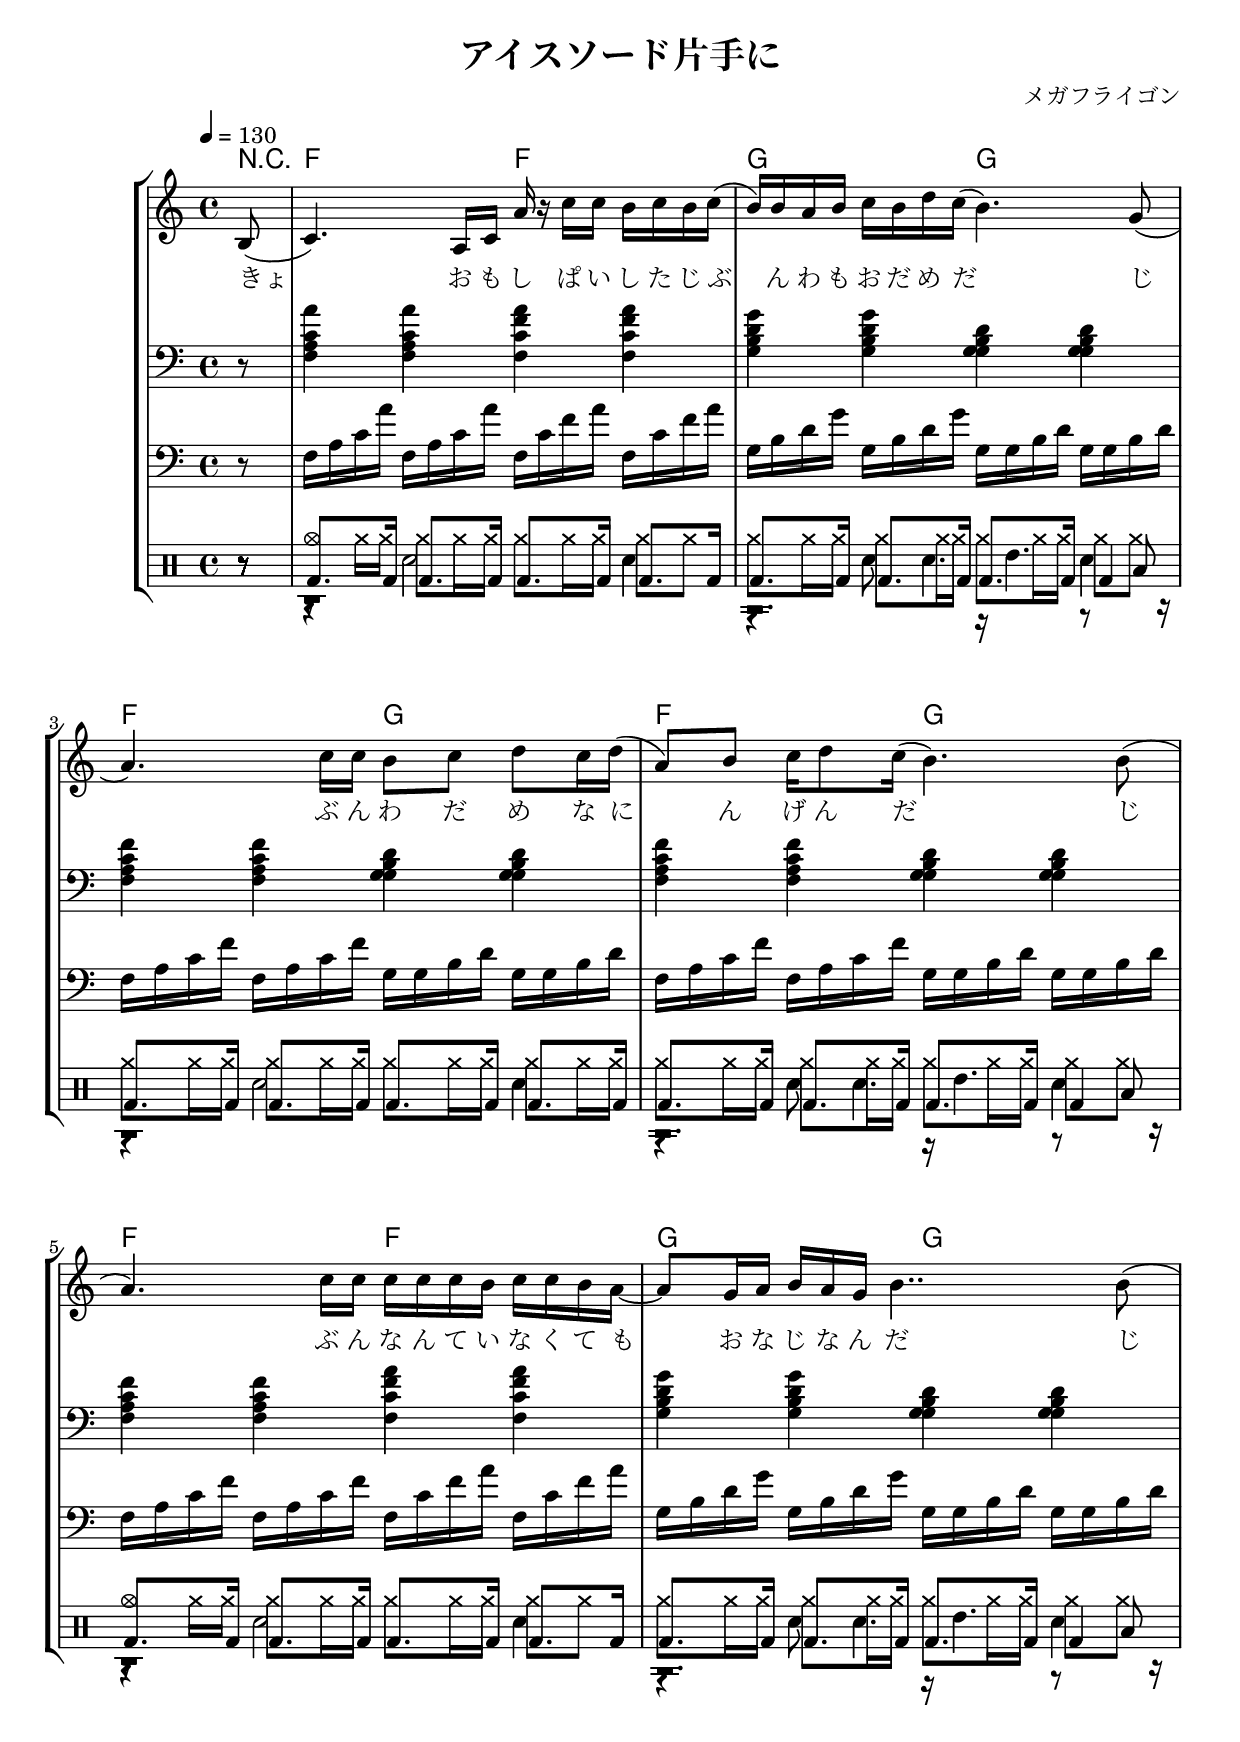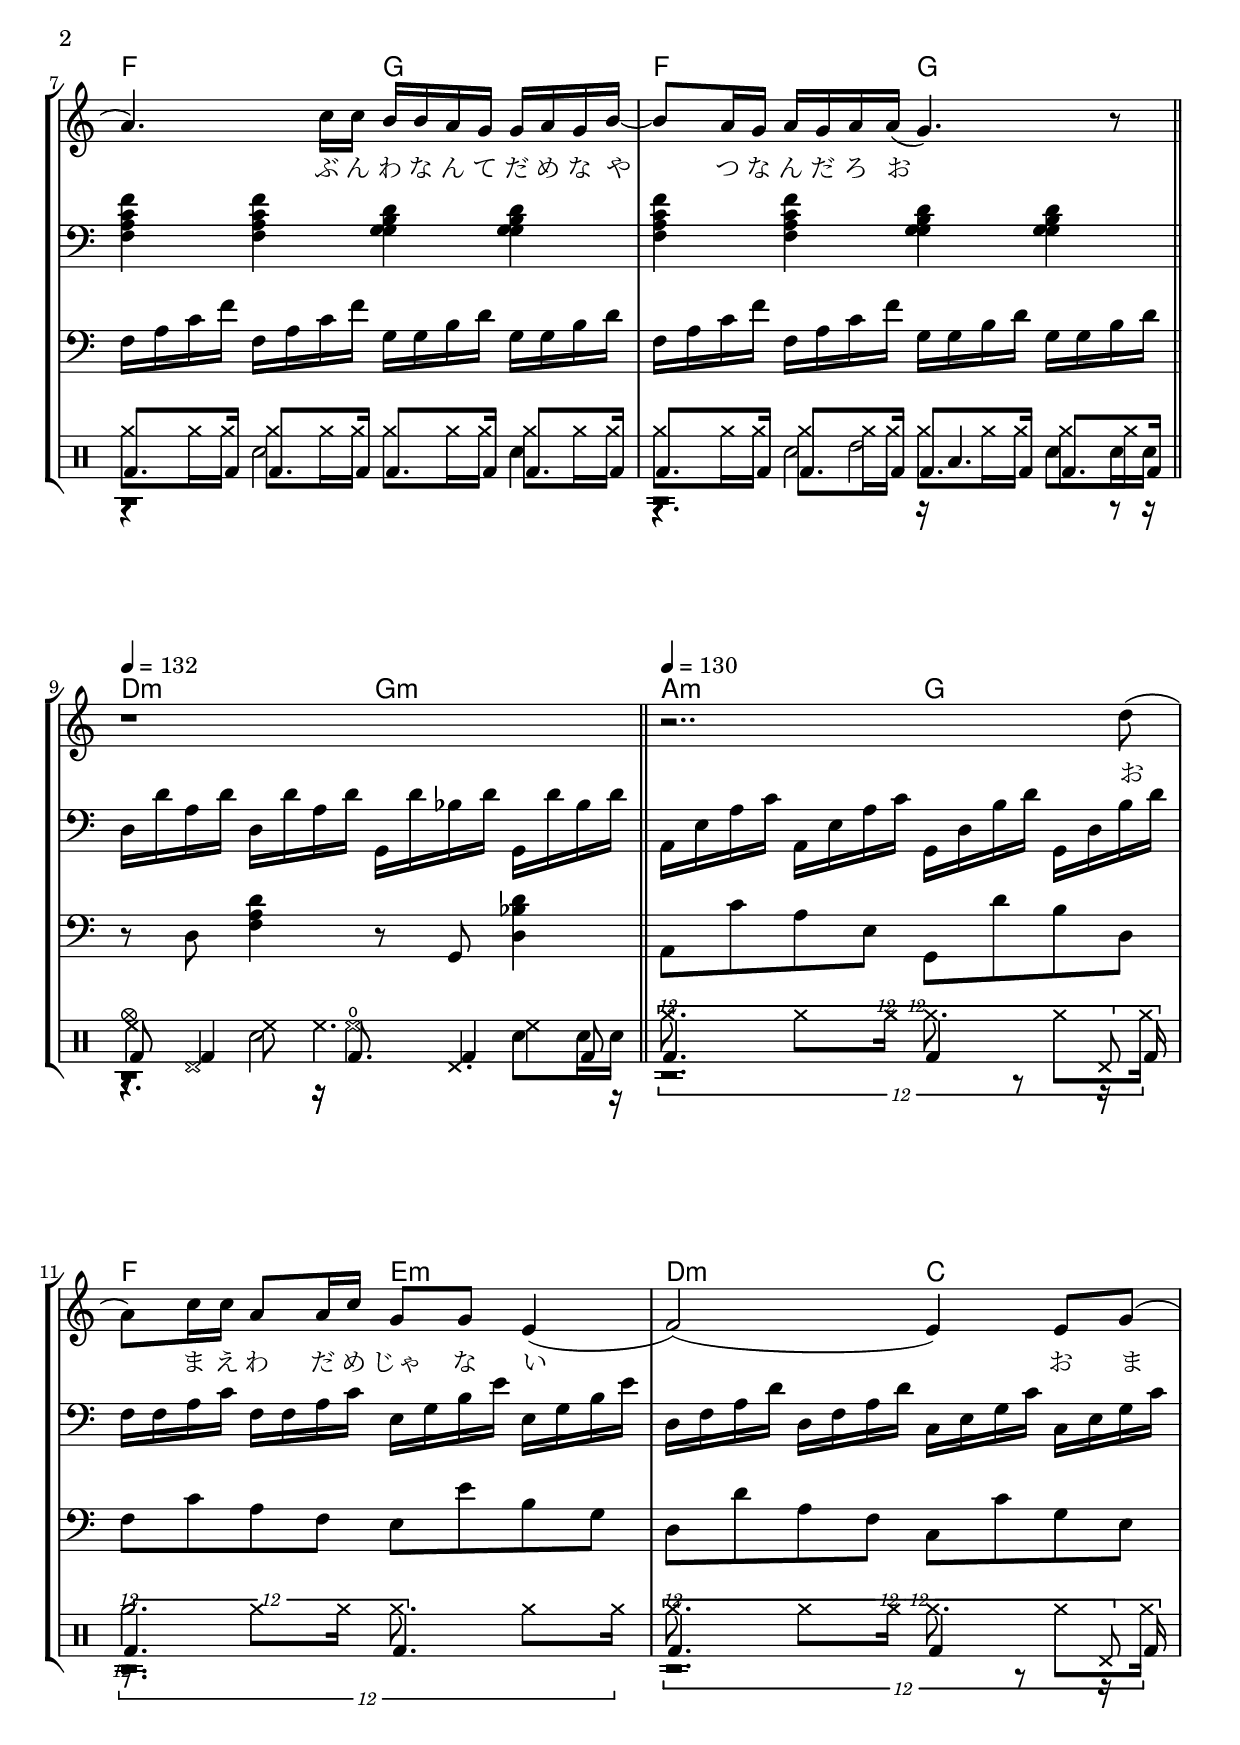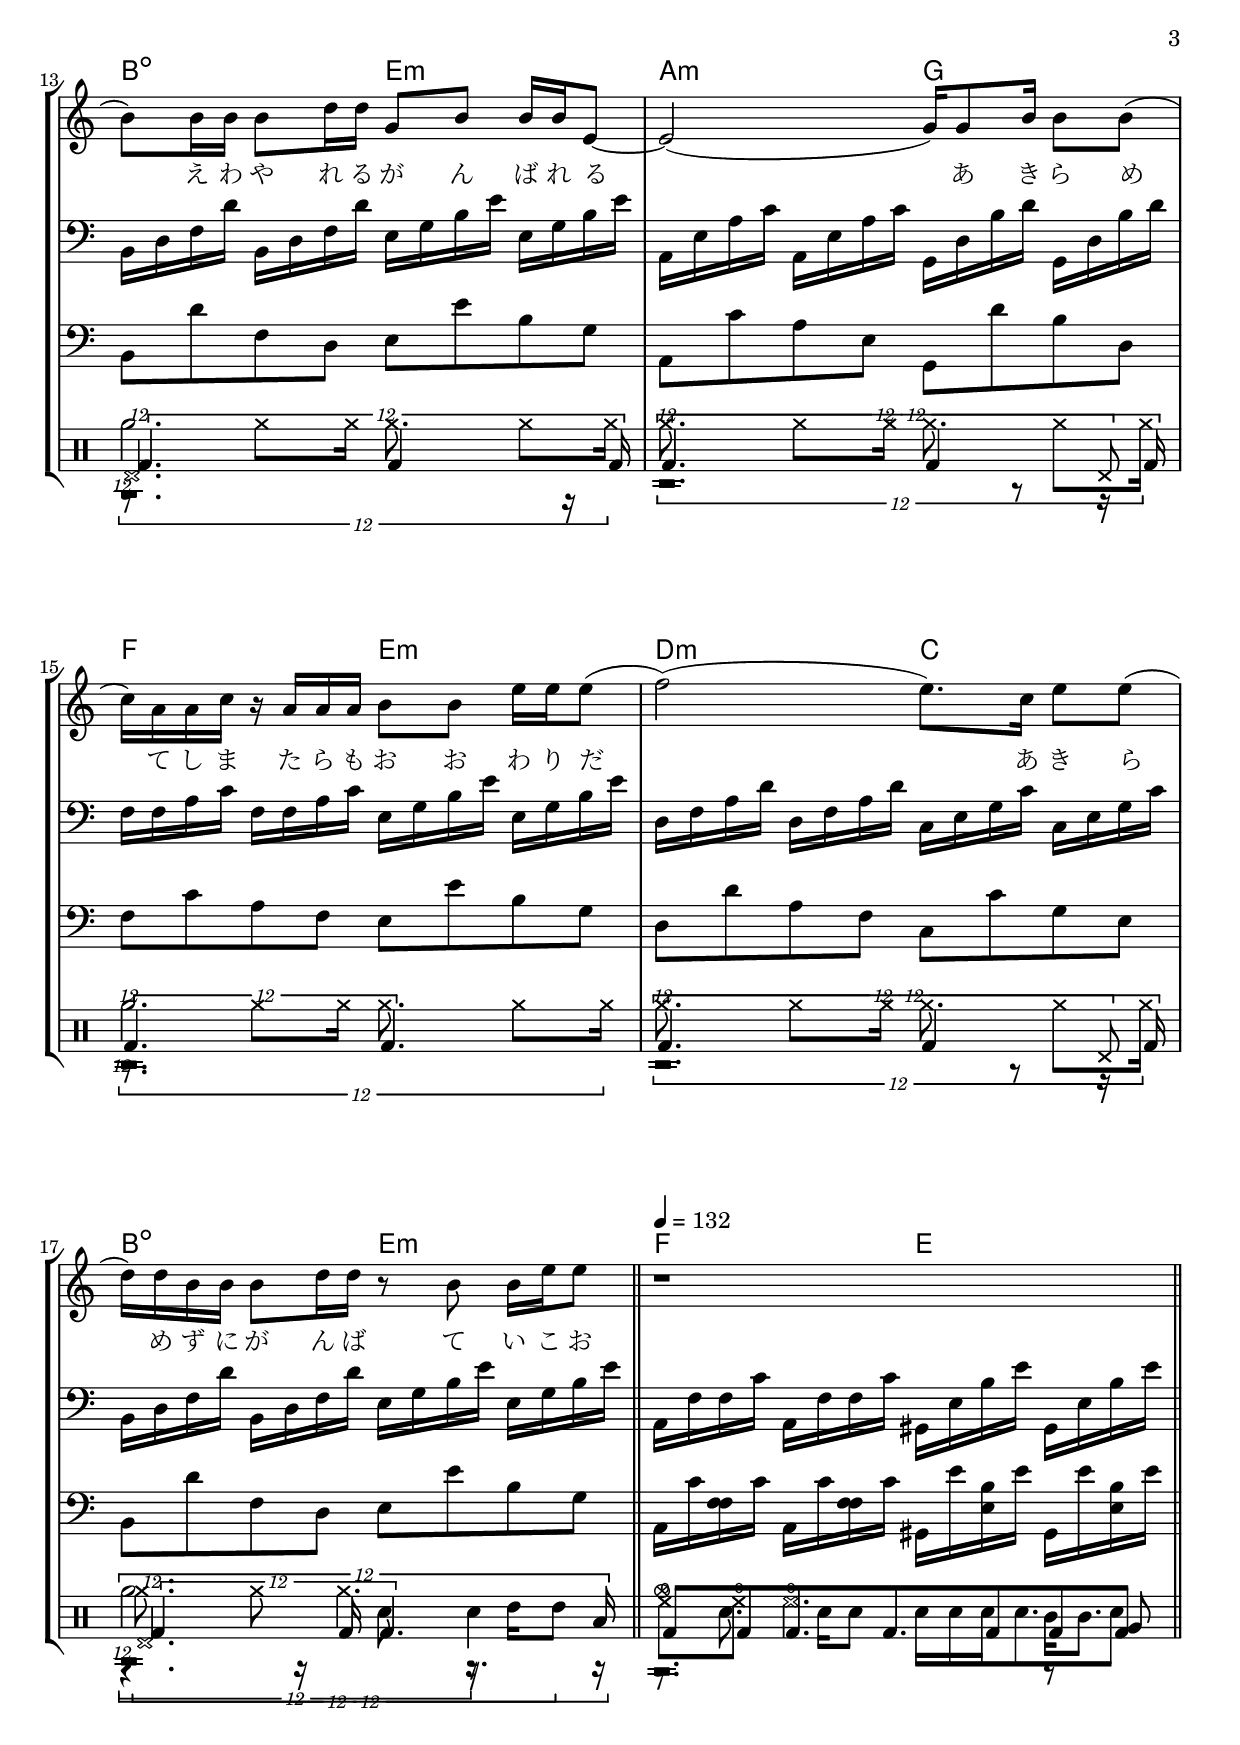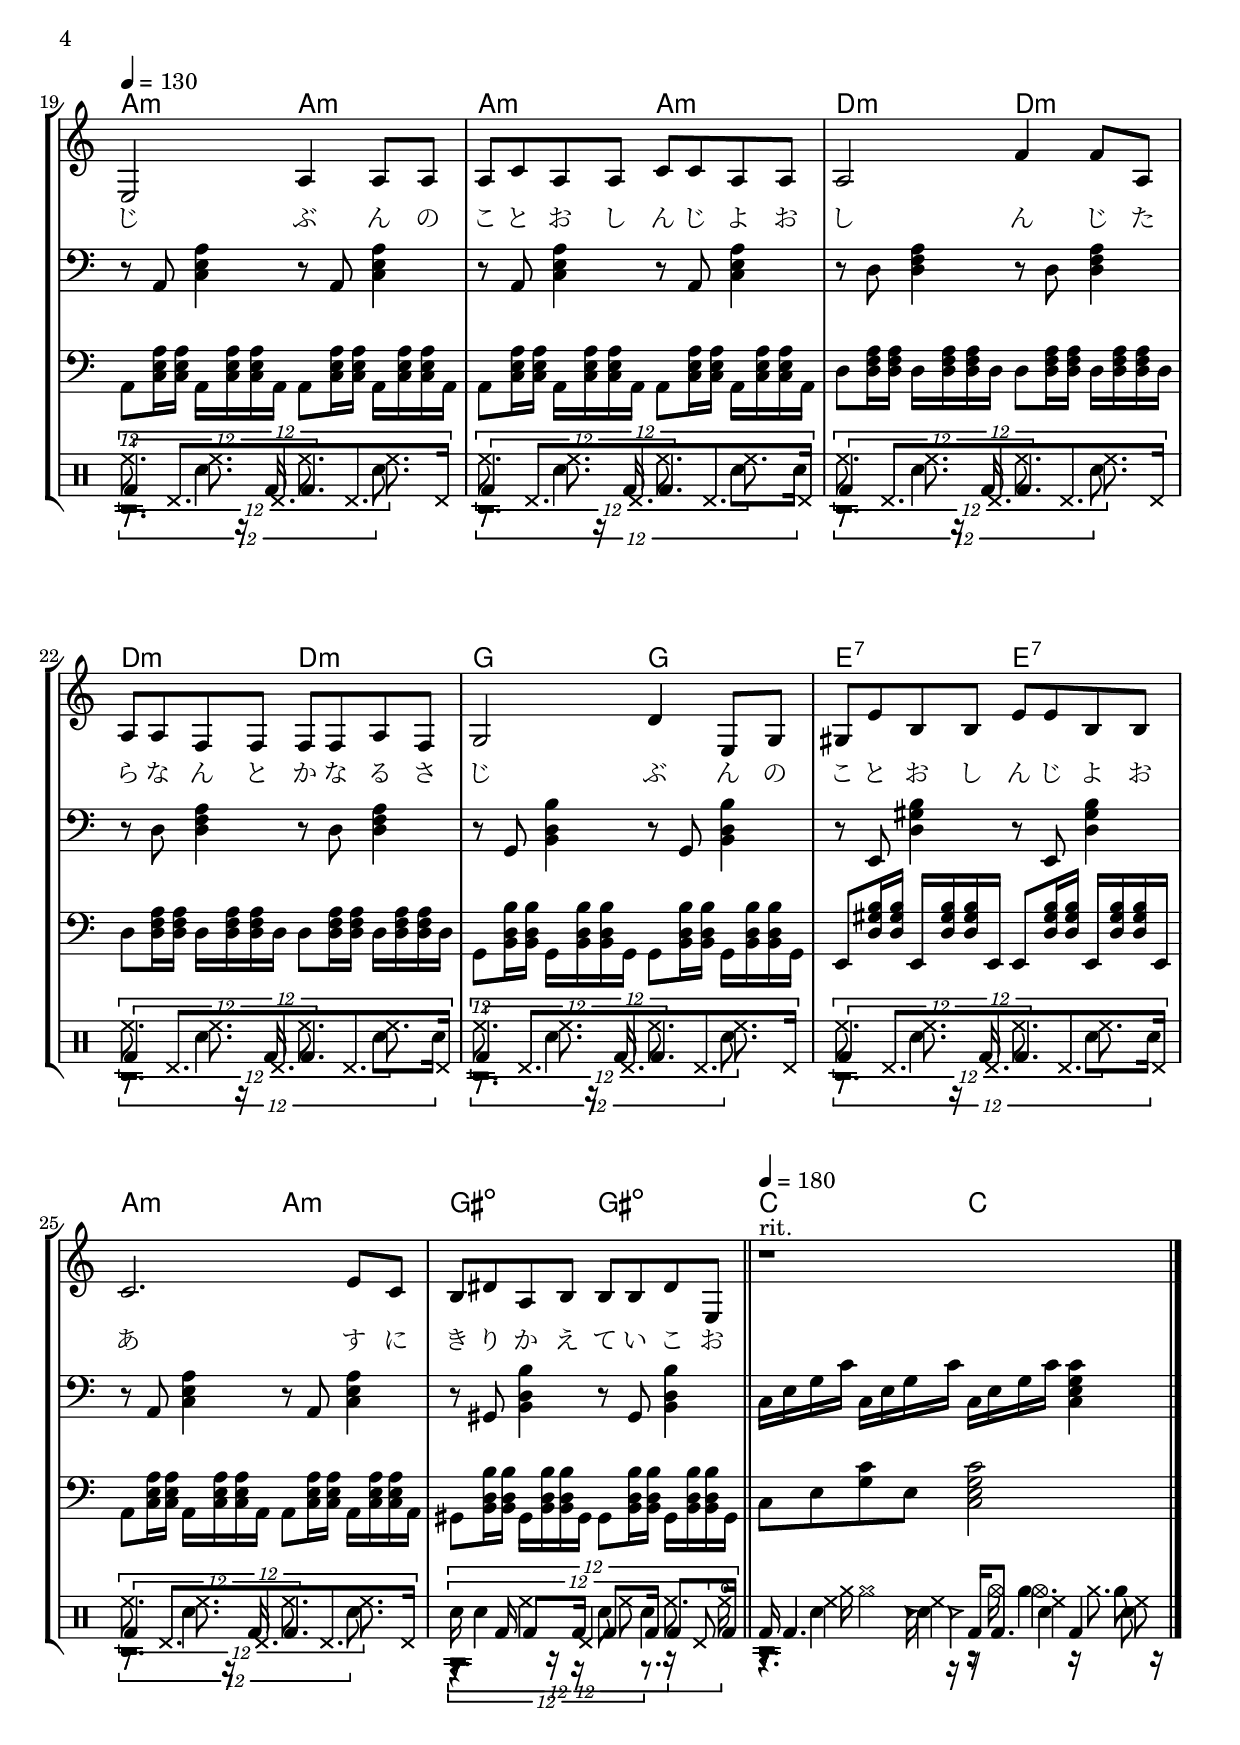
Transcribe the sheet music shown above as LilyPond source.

\version "2.12.1"

\header {
	title = \markup {アイスソード片手に}
	composer = \markup \center-column {メガフライゴン}
}

harmony = \chordmode {
		r8f2 f g g f g f g f f g g f g f g 

	d:m g:m 

	a:m g f e:m d:m c b:dim e:m a:m g f e:m d:m c b:dim e:m 

	f e 

	a:m a:m a:m a:m d:m d:m d:m d:m g g e:7 e:7 a:m a:m gis:dim gis:dim 

	c c 
}

melody = {
	\set Staff.midiInstrument = #"mmi0.34"
	\partial 8*1
		\key c \major
	\tempo 4 = 130
b8 
	(c'4.)  a16  c'16  a'16  r16  c''16  c''16  b'16  c''16  b'16  c''16 
	(b'16)  b'16  a'16  b'16  c''16  b'16  d''16  c''16  (b'4.)  g'8 
	(a'4.)  c''16  c''16  b'8  c''8  d''8  c''16  d''16 
	(a'8)  b'8  c''16  d''8  c''16  (b'4.)  b'8 
	(a'4.)  c''16  c''16  c''16  c''16  c''16  b'16  c''16  c''16  b'16  a'16~ 
	a'8  g'16  a'16  b'16  a'16  g'16  b'4..  b'8 
	(a'4.)  c''16  c''16  b'16  b'16  a'16  g'16  g'16  a'16  g'16  b'16~ 
	b'8  a'16  g'16  a'16  g'16  a'16  a'16  (g'4.)  	r8 	\tempo 4 = 132
	r1   
	\set Staff.midiInstrument = #"mmi0.38"
		\tempo 4 = 130
r2.. d''8 
	(a'8)  c''16  c''16  a'8  a'16  c''16  g'8  g'8  e'4 
	(f'2)  (e'4)  e'8  g'8 
	(b'8)  b'16  b'16  b'8  d''16  d''16  g'8  b'8  b'16  b'16  e'8~ 
	e'2  (g'16)  g'8  b'16  b'8  b'8 
	(c''16)  a'16  a'16  c''16  r16  a'16  a'16  a'16  b'8  b'8  e''16  e''16  e''8 
	(f''2)  (e''8.)  c''16  e''8  e''8 
	(d''16)  d''16  b'16  b'16  b'8  d''16  d''16  r8  b'8  b'16  e''16  e''8
	\tempo 4 = 132
	r1   
	\set Staff.midiInstrument = #"mmi0.42"
		\tempo 4 = 130
 e2  a4  a8  a8 
	a8  c'8  a8  a8  c'8  c'8  a8  a8 
	a2  f'4  f'8  a8 
	a8  a8  f8  f8  f8  f8  a8  f8 
	g2  d'4  e8  g8 
	gis8  e'8  b8  b8  e'8  e'8  b8  b8 
	c'2.  e'8  c'8 
	b8  dis'8  a8  b8  b8  b8  dis'8  e8
	\tempo 4 = 180
	r1^"rit." \bar "|."
}

words = \lyricmode {
	きょ  お  も  し  ぱ  い  し  た  じ  ぶ  ん  わ  も  お  だ  め  だ  じ  ぶ  ん  わ  だ  め  な  に  ん  げ  ん  だ  じ  ぶ  ん  な  ん  て  い  な  く  て  も  お  な  じ  な  ん  だ  じ  ぶ  ん  わ  な  ん  て  だ  め  な  や  つ  な  ん  だ  ろ  お  
	
	お  ま  え  わ  だ  め  じゃ  な  い  お  ま  え  わ  や  れ  る  が  ん  ば  れ  る  あ  き  ら  め  て  し  ま  た  ら  も  お  お  わ  り  だ  あ  き  ら  め  ず  に  が  ん  ば  て  い  こ  お  
	
	じ  ぶ  ん  の  こ  と  お  し  ん  じ  よ  お  し  ん  じ  た  ら  な  ん  と  か  な  る  さ  じ  ぶ  ん  の  こ  と  お  し  ん  じ  よ  お  あ  す  に  き  り  か  え  て  い  こ  お  
	
}

tempochange = {
	\tempo 4 = 130
	r1 | r1 | r1 | r1 | r1 | r1 | r1 | r1 \bar "||"
	\tempo 4 = 132
	r1 \bar "||"
	\tempo 4 = 130
	r1 | r1 | r1 | r1 | r1 | r1 | r1 | r1 \bar "||"
	\tempo 4 = 132
	r1 \bar "||"
	\tempo 4 = 130
	r1 | r1 | r1 | r1 | r1 | r1 | r1 | r1 \bar "||"
	\tempo 4 = 180
	\tempo 4 = 135 r2 \tempo 4 = 120 r2 \bar "|."
}

mainacc = {
	\clef bass
	\set Staff.midiInstrument = #"Orchestra Hit"
	\key c \major
	\tempo 4 = 130
	\partial 8*1
	r8	<f a c' a'>4 <f a c' a'>4
	<f c' f' a'>4 <f c' f' a'>4
	<g b d' g'>4 <g b d' g'>4
	<g g b d'>4 <g g b d'>4
	<f a c' f'>4 <f a c' f'>4
	<g g b d'>4 <g g b d'>4
	<f a c' f'>4 <f a c' f'>4
	<g g b d'>4 <g g b d'>4
	<f a c' f'>4 <f a c' f'>4
	<f c' f' a'>4 <f c' f' a'>4
	<g b d' g'>4 <g b d' g'>4
	<g g b d'>4 <g g b d'>4
	<f a c' f'>4 <f a c' f'>4
	<g g b d'>4 <g g b d'>4
	<f a c' f'>4 <f a c' f'>4
	<g g b d'>4 <g g b d'>4
	\bar "||"

	\set Staff.midiInstrument = #"Brass Section"
	\tempo 4 = 132
	d16 d' a d' d d' a d'
	g,16 d' bes d' g, d' bes d'
	\bar "||"

	\set Staff.midiInstrument = #"Lead 5 (charang)"
	\tempo 4 = 130
	a,16 e a c' a, e a c'
	g,16 d b d' g, d b d'
	f16 f a c' f f a c'
	e16 g b e' e g b e'
	d16 f a d' d f a d'
	c16 e g c' c e g c'
	b,16 d f d' b, d f d'
	e16 g b e' e g b e'
	a,16 e a c' a, e a c'
	g,16 d b d' g, d b d'
	f16 f a c' f f a c'
	e16 g b e' e g b e'
	d16 f a d' d f a d'
	c16 e g c' c e g c'
	b,16 d f d' b, d f d'
	e16 g b e' e g b e'
	\bar "||"

	\set Staff.midiInstrument = #"English Horn"
	\tempo 4 = 132
	a,16 f f c' a, f f c'
	gis,16 e b e' gis, e b e'
	\bar "||"

	\set Staff.midiInstrument = #"Electric Bass (pick)"
	\tempo 4 = 130
	r8 a, <c e a>4
	r8 a, <c e a>4
	r8 a, <c e a>4
	r8 a, <c e a>4
	r8 d <d f a>4
	r8 d <d f a>4
	r8 d <d f a>4
	r8 d <d f a>4
	r8 g, <b, d b>4
	r8 g, <b, d b>4
	r8 e, <d gis b>4
	r8 e, <d gis b>4
	r8 a, <c e a>4
	r8 a, <c e a>4
	r8 gis, <b, d b>4
	r8 gis, <b, d b>4
	\bar "||"

	\set Staff.midiInstrument = #"Gunshot"
	\tempo 4 = 180
	c16 e g c' c e g c'
	c16 e g c' <c e g c'>4
	\bar "|."
}

subacc = {
	\clef bass
	\set Staff.midiInstrument = #"Cello"
	\key c \major
	\tempo 4 = 130
	\partial 8*1
	r8	f16 a c' a' f a c' a'
	f16 c' f' a' f c' f' a'
	g16 b d' g' g b d' g'
	g16 g b d' g g b d'
	f16 a c' f' f a c' f'
	g16 g b d' g g b d'
	f16 a c' f' f a c' f'
	g16 g b d' g g b d'
	f16 a c' f' f a c' f'
	f16 c' f' a' f c' f' a'
	g16 b d' g' g b d' g'
	g16 g b d' g g b d'
	f16 a c' f' f a c' f'
	g16 g b d' g g b d'
	f16 a c' f' f a c' f'
	g16 g b d' g g b d'
	\bar "||"

	\set Staff.midiInstrument = #"Percussive Organ"
	\tempo 4 = 132
	r8 d <f a d'>4
	r8 g, <d bes d'>4
	\bar "||"

	\set Staff.midiInstrument = #"Lead 1 (square)"
	\tempo 4 = 130
	a,8 c' a e
	g,8 d' b d
	f8 c' a f
	e8 e' b g
	d8 d' a f
	c8 c' g e
	b,8 d' f d
	e8 e' b g
	a,8 c' a e
	g,8 d' b d
	f8 c' a f
	e8 e' b g
	d8 d' a f
	c8 c' g e
	b,8 d' f d
	e8 e' b g
	\bar "||"

	\set Staff.midiInstrument = #"Pan Flute"
	\tempo 4 = 132
	a,16 c' <f f> c' a, c' <f f> c'
	gis,16 e' <e b> e' gis, e' <e b> e'
	\bar "||"

	\set Staff.midiInstrument = #"Lead 7 (fifths)"
	\tempo 4 = 130
	a,8 <c e a>16 <c e a>16   a,16 <c e a>16 <c e a>16 a,16
	a,8 <c e a>16 <c e a>16   a,16 <c e a>16 <c e a>16 a,16
	a,8 <c e a>16 <c e a>16   a,16 <c e a>16 <c e a>16 a,16
	a,8 <c e a>16 <c e a>16   a,16 <c e a>16 <c e a>16 a,16
	d8 <d f a>16 <d f a>16   d16 <d f a>16 <d f a>16 d16
	d8 <d f a>16 <d f a>16   d16 <d f a>16 <d f a>16 d16
	d8 <d f a>16 <d f a>16   d16 <d f a>16 <d f a>16 d16
	d8 <d f a>16 <d f a>16   d16 <d f a>16 <d f a>16 d16
	g,8 <b, d b>16 <b, d b>16   g,16 <b, d b>16 <b, d b>16 g,16
	g,8 <b, d b>16 <b, d b>16   g,16 <b, d b>16 <b, d b>16 g,16
	e,8 <d gis b>16 <d gis b>16   e,16 <d gis b>16 <d gis b>16 e,16
	e,8 <d gis b>16 <d gis b>16   e,16 <d gis b>16 <d gis b>16 e,16
	a,8 <c e a>16 <c e a>16   a,16 <c e a>16 <c e a>16 a,16
	a,8 <c e a>16 <c e a>16   a,16 <c e a>16 <c e a>16 a,16
	gis,8 <b, d b>16 <b, d b>16   gis,16 <b, d b>16 <b, d b>16 gis,16
	gis,8 <b, d b>16 <b, d b>16   gis,16 <b, d b>16 <b, d b>16 gis,16
	\bar "||"

	\set Staff.midiInstrument = #"Steel Drums"
	\tempo 4 = 180
	c8 e <g c'> e
	<c e g c'>2
	\bar "|."
}

percA = {
	\drummode {
	\partial 8*1
	r8	r8 cymr16 cymr16 cymr8 cymr16 cymr16 cymr8 cymr16 cymr16 cymr8 cymr8  |cymr8 cymr16 cymr16 cymr8 cymr16 cymr16 cymr8 cymr16 cymr16 cymr8 cymr8  |cymr8 cymr16 cymr16 cymr8 cymr16 cymr16 cymr8 cymr16 cymr16 cymr8 cymr16 cymr16  |cymr8 cymr16 cymr16 cymr8 cymr16 cymr16 cymr8 cymr16 cymr16 cymr8 cymr8  |r8 cymr16 cymr16 cymr8 cymr16 cymr16 cymr8 cymr16 cymr16 cymr8 cymr8  |cymr8 cymr16 cymr16 cymr8 cymr16 cymr16 cymr8 cymr16 cymr16 cymr8 cymr8  |cymr8 cymr16 cymr16 cymr8 cymr16 cymr16 cymr8 cymr16 cymr16 cymr8 cymr16 cymr16  |cymr8 cymr16 cymr16 cymr8 cymr16 cymr16 cymr8 cymr16 cymr16 cymr8 cymr8  \bar "||"
	hh4 hh8 hh4. hh4  \bar "||"
	\times 16/12{ cymr8. cymr8 cymr16 cymr8. cymr8 cymr16 } |\times 16/12{ r8. cymr8 cymr16 cymr8. cymr8 cymr16 } |\times 16/12{ cymr8. cymr8 cymr16 cymr8. cymr8 cymr16 } |\times 16/12{ r8. cymr8 cymr16 cymr8. cymr8 cymr16 } |\times 16/12{ cymr8. cymr8 cymr16 cymr8. cymr8 cymr16 } |\times 16/12{ r8. cymr8 cymr16 cymr8. cymr8 cymr16 } |\times 16/12{ cymr8. cymr8 cymr16 cymr8. cymr8 cymr16 } |\times 16/12{ cymr8. cymr8 cymr4. r16 } \bar "||"
	hho8 hho8 hho2.  \bar "||"
	\times 16/12{ hh8. hh8. hh8. hh8. } |\times 16/12{ hh8. hh8. hh8. hh8. } |\times 16/12{ hh8. hh8. hh8. hh8. } |\times 16/12{ hh8. hh8. hh8. hh8. } |\times 16/12{ hh8. hh8. hh8. hh8. } |\times 16/12{ hh8. hh8. hh8. hh8. } |\times 16/12{ hh8. hh8. hh8. hh8. } |\times 16/12{ r8. hh4 hh8 hh8. } \bar "||"
	r8 hh4 hh4 hh4 hh8  \bar "|."
	}
}

percB = {
	\drummode {
	\partial 8*1
	r8	r4 sn2 sn4  |r4 sn8 sn4. sn4  |r4 sn2 sn4  |r4 sn8 sn4. sn4  |r4 sn2 sn4  |r4 sn8 sn4. sn4  |r4 sn2 sn4  |r4 sn2 sn8 sn16 sn16  \bar "||"
	r8 hhp2 hhp4.  \bar "||"
	\times 16/12{ r2 r8 hhp8 } |\times 16/12{ r2. } |\times 16/12{ r2 r8 hhp8 } |\times 16/12{ hhp2. } |\times 16/12{ r2 r8 hhp8 } |\times 16/12{ r2. } |\times 16/12{ r2 r8 hhp8 } |\times 16/12{ hhp2. } \bar "||"
	r8 sn8. sn16 sn8 sn16 sn16 sn16 sn8. sn8  \bar "||"
	\times 16/12{ r8. sn4. sn8. } |\times 16/12{ r8. sn4. sn8 sn16 } |\times 16/12{ r8. sn4. sn8. } |\times 16/12{ r8. sn4. sn8 sn16 } |\times 16/12{ r8. sn4. sn8. } |\times 16/12{ r8. sn4. sn8 sn16 } |\times 16/12{ r8. sn4. sn8. } |\times 16/12{ sn16 sn4 r16 sn8 sn4 } \bar "||"
	r8 sn4 sn4 sn4 sn8  \bar "|."
	}
}

percC = {
	\drummode {
	\partial 8*1
	r8	bd8. bd16 bd8. bd16 bd8. bd16 bd8. bd16  |bd8. bd16 bd8. bd16 bd8. bd16 bd4  |bd8. bd16 bd8. bd16 bd8. bd16 bd8. bd16  |bd8. bd16 bd8. bd16 bd8. bd16 bd4  |bd8. bd16 bd8. bd16 bd8. bd16 bd8. bd16  |bd8. bd16 bd8. bd16 bd8. bd16 bd4  |bd8. bd16 bd8. bd16 bd8. bd16 bd8. bd16  |bd8. bd16 bd8. bd16 bd8. bd16 bd8. bd16  \bar "||"
	r4 sn2 sn8 sn16 sn16  \bar "||"
	\times 16/12{ bd4. bd4 r16 bd16 } |\times 16/12{ bd4. bd4. } |\times 16/12{ bd4. bd4 r16 bd16 } |\times 16/12{ bd4. bd4 r16 bd16 } |\times 16/12{ bd4. bd4 r16 bd16 } |\times 16/12{ bd4. bd4. } |\times 16/12{ bd4. bd4 r16 bd16 } |\times 16/12{ bd4 r16 bd16 bd4. } \bar "||"
	bd8 bd8 bd8. bd8. bd8 bd8 bd8  \bar "||"
	\times 16/12{ bd4 r16 bd16 bd4. } |\times 16/12{ bd4 r16 bd16 bd4. } |\times 16/12{ bd4 r16 bd16 bd4. } |\times 16/12{ bd4 r16 bd16 bd4. } |\times 16/12{ bd4 r16 bd16 bd4. } |\times 16/12{ bd4 r16 bd16 bd4. } |\times 16/12{ bd4 r16 bd16 bd4. } |\times 16/12{ r8 bd16 bd8 bd16 bd8 bd16 bd8 bd16 } \bar "||"
	bd16 bd4. r16 bd16 bd8. bd4  \bar "|."
	}
}

percD = {
	\drummode {
	\partial 8*1
	r8	r1  |r2 r16 tommh4. r16  |r1  |r2 r16 tommh4. r16  |r1  |r2 r16 tommh4. r16  |r1  |r4. tommh2 r8  \bar "||"
	bd8 bd4 r16 bd8. bd4 bd8  \bar "||"
	\times 16/12{ r2. } |\times 16/12{ rb2. } |\times 16/12{ r2. } |\times 16/12{ rb2. } |\times 16/12{ r2. } |\times 16/12{ rb2. } |\times 16/12{ r2. } |\times 16/12{ rb2. } \bar "||"
	cymc1  \bar "||"
	\times 16/12{ r8 hhp8. hhp8. hhp8. hhp16 } |\times 16/12{ r8 hhp8. hhp8. hhp8. hhp16 } |\times 16/12{ r8 hhp8. hhp8. hhp8. hhp16 } |\times 16/12{ r8 hhp8. hhp8. hhp8. hhp16 } |\times 16/12{ r8 hhp8. hhp8. hhp8. hhp16 } |\times 16/12{ r8 hhp8. hhp8. hhp8. hhp16 } |\times 16/12{ r8 hhp8. hhp8. hhp8. hhp16 } |\times 16/12{ r4 r16 hhp4 r16 hhp8 } \bar "||"
	r2 r16 cymc16 cymc4.  \bar "|."
	}
}

percE = {
	\drummode {
	\partial 8*1
	r8	r1  |r2. r8 toml8  |r1  |r2. r8 toml8  |r1  |r2. r8 toml8  |r1  |r2 r16 toml4. r16  \bar "||"
	r4. r16 hho2 r16  \bar "||"
	r1 |r1 |r1 |r1 |r1 |r1 |r1 |\times 16/12{ r4. sn8 sn4 } \bar "||"
	r1 \bar "||"
	\times 16/12{ r2. } |r1 |r1 |r1 |\times 16/12{ r2. } |r1 |r1 |\times 16/12{ r2 r8. hho16 } \bar "||"
	r1  \bar "|."
	}
}

percF = {
	\drummode {
	\partial 8*1
	r8	cymc1  |r1 |r1 |r1 |cymc1  |r1 |r1 |r1 \bar "||"
	cymc1  \bar "||"
	r1 |r1 |r1 |r1 |r1 |r1 |r1 |\times 16/12{ r2 r16 tommh16 tommh8 } \bar "||"
	r2. r8 tomfh8  \bar "||"
	r1 | r1 | r1 | r1 | r1 | r1 | r1 | r1 \bar "||"
	r2 r8 rb4 rb8  \bar "|."
	}
}

percG = {
	\drummode {
	\partial 8*1
	r8	r1 | r1 | r1 | r1 | r1 | r1 | r1 | r1 \bar "||"
	r1 \bar "||"
	r1 |r1 |r1 |r1 |r1 |r1 |r1 |\times 16/12{ r2 r8. toml16 } \bar "||"
	r2. tomml16 tomml8.  \bar "||"
	r1 | r1 | r1 | r1 | r1 | r1 | r1 | r1 \bar "||"
	r4. hc16 hc2 r16  \bar "|."
	}
}

percH = {
	\drummode {
	\partial 8*1
	r8	r1 | r1 | r1 | r1 | r1 | r1 | r1 | r1 \bar "||"
	r1 \bar "||"
	r1 | r1 | r1 | r1 | r1 | r1 | r1 | r1 \bar "||"
	r1 \bar "||"
	r1 | r1 | r1 | r1 | r1 | r1 | r1 | r1 \bar "||"
	r8. cymr16 cymr2 r16 cymr8.  \bar "|."
	}
}

\score {
	<<
		\new StaffGroup <<
			\new ChordNames {\harmony}
			\new Voice = "melody" {\melody}
			\new Lyrics \lyricsto "melody" \words
			\new Staff = "mainacc" {\mainacc}
			\new Staff = "subacc" {\subacc}
			\new DrumStaff <<
				\new DrumVoice {\percA}
				\new DrumVoice {\percB}
				\new DrumVoice {\percC}
				\new DrumVoice {\percD}
				\new DrumVoice {\percE}
				\new DrumVoice {\percF}
				\new DrumVoice {\percG}
				\new DrumVoice {\percH}
			>>
		>>
	>>
	\layout { }
}
